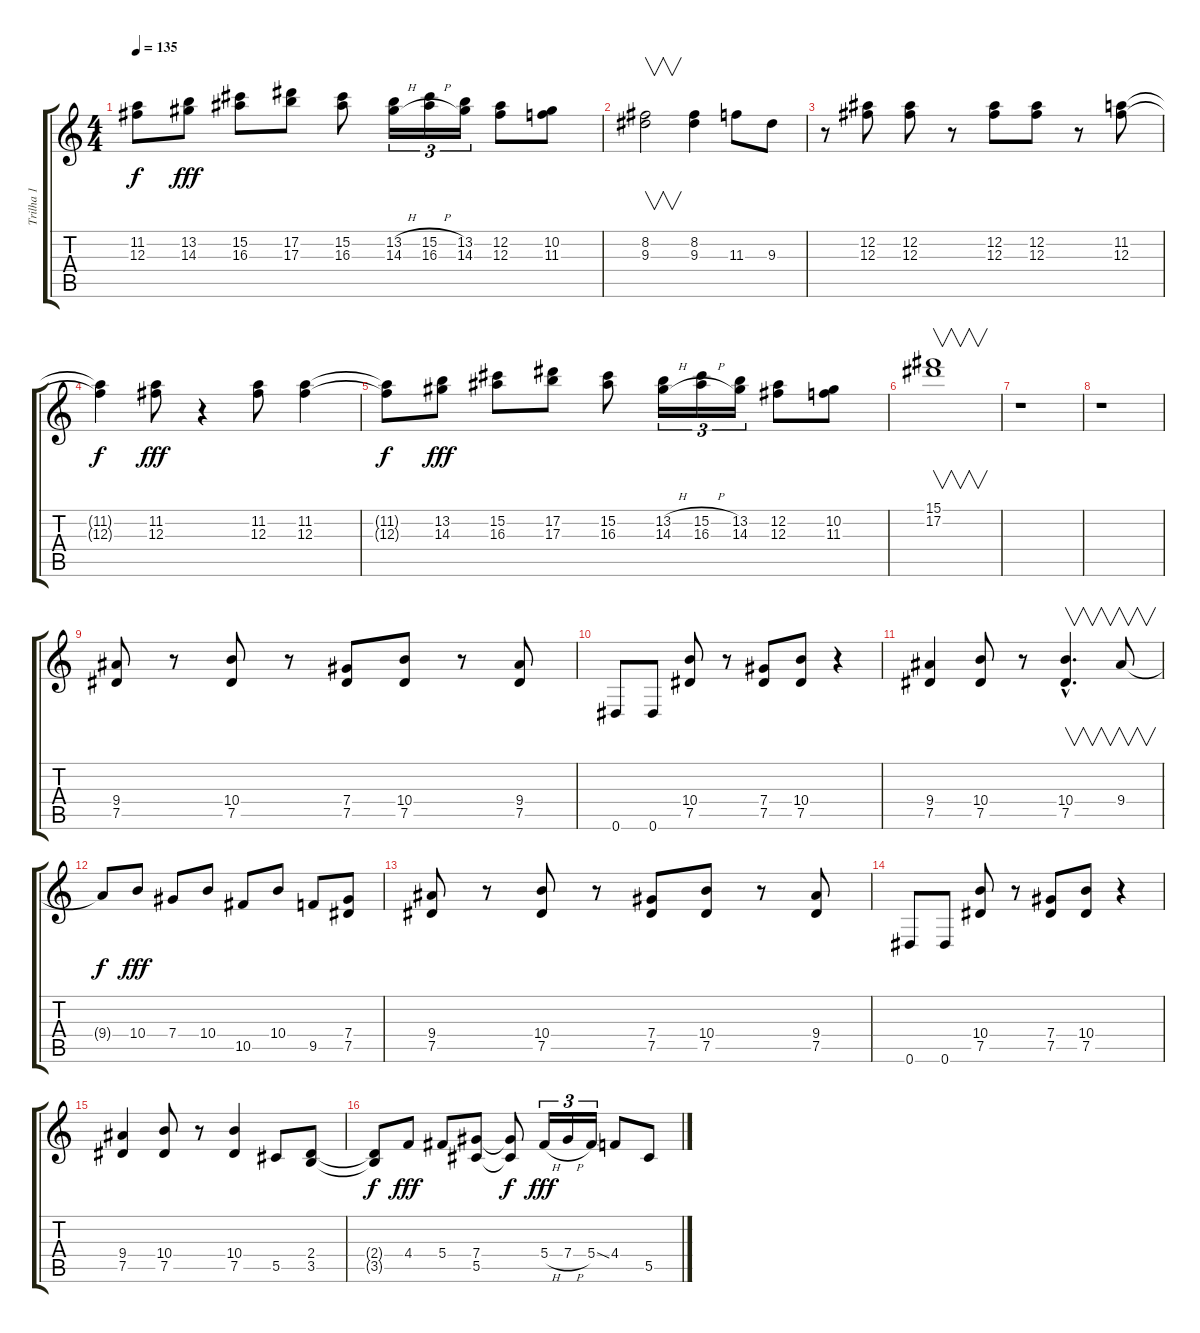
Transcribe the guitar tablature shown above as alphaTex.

\track ("Trilha 1" "Trilha 1") {instrument overdrivenguitar}
\staff {score tabs}
\tuning (Eb4 Bb3 Gb3 Db3 Ab2 Eb2) {hide}
\ts (4 4)
\tempo 135
\clef g2
\ks c
(11.2{t} 12.3{t}).8{dy f} (13.2 14.3).8{dy fff} (15.2 16.3).8 (17.2 17.3).8 (15.2 16.3).8 (13.2{h} 14.3{h}).16{tu (3 2)} (15.2{h} 16.3{h}).16{tu (3 2)} (13.2 14.3).16{tu (3 2)} (12.2 12.3).8 (10.2 11.3).8 |
(8.2 9.3).2{v} (8.2 9.3).4 11.3.8 9.3.8 |
r.8 (12.2 12.3).8 (12.2 12.3).8 r.8 (12.2 12.3).8 (12.2 12.3).8 r.8 (11.2 12.3).8 |
(11.2{t} 12.3{t}).4{dy f} (11.2 12.3).8{dy fff} r.4 (11.2 12.3).8 (11.2 12.3).4 |
(11.2{t} 12.3{t}).8{dy f} (13.2 14.3).8{dy fff} (15.2 16.3).8 (17.2 17.3).8 (15.2 16.3).8 (13.2{h} 14.3{h}).16{tu (3 2)} (15.2{h} 16.3{h}).16{tu (3 2)} (13.2 14.3).16{tu (3 2)} (12.2 12.3).8 (10.2 11.3).8 |
(15.1 17.2).1{v} |
r.1 |
r.1 |
(9.4 7.5).8 r.8 (10.4 7.5).8 r.8 (7.4 7.5).8 (10.4 7.5).8 r.8 (9.4 7.5).8 |
0.6.8 0.6.8 (10.4 7.5).8 r.8 (7.4 7.5).8 (10.4 7.5).8 r.4 |
(9.4 7.5).4 (10.4 7.5).8 r.8 (10.4{hac} 7.5{hac}).4{v d} 9.4.8{v} |
9.4{t}.8{dy f} 10.4.8{dy fff} 7.4.8 10.4.8 10.5.8 10.4.8 9.5.8 (7.4 7.5).8 |
(9.4 7.5).8 r.8 (10.4 7.5).8 r.8 (7.4 7.5).8 (10.4 7.5).8 r.8 (9.4 7.5).8 |
0.6.8 0.6.8 (10.4 7.5).8 r.8 (7.4 7.5).8 (10.4 7.5).8 r.4 |
(9.4 7.5).4 (10.4 7.5).8 r.8 (10.4 7.5).4 5.5.8 (2.4 3.5).8 |
(2.4{t} 3.5{t}).8{dy f} 4.4.8{dy fff} 5.4.8 (7.4 5.5).8 (7.4{t} 5.5{t}).8{dy f} 5.4{h}.16{tu (3 2) dy fff} 7.4{h}.16{tu (3 2)} 5.4{ss}.16{tu (3 2)} 4.4.8 5.5.8
